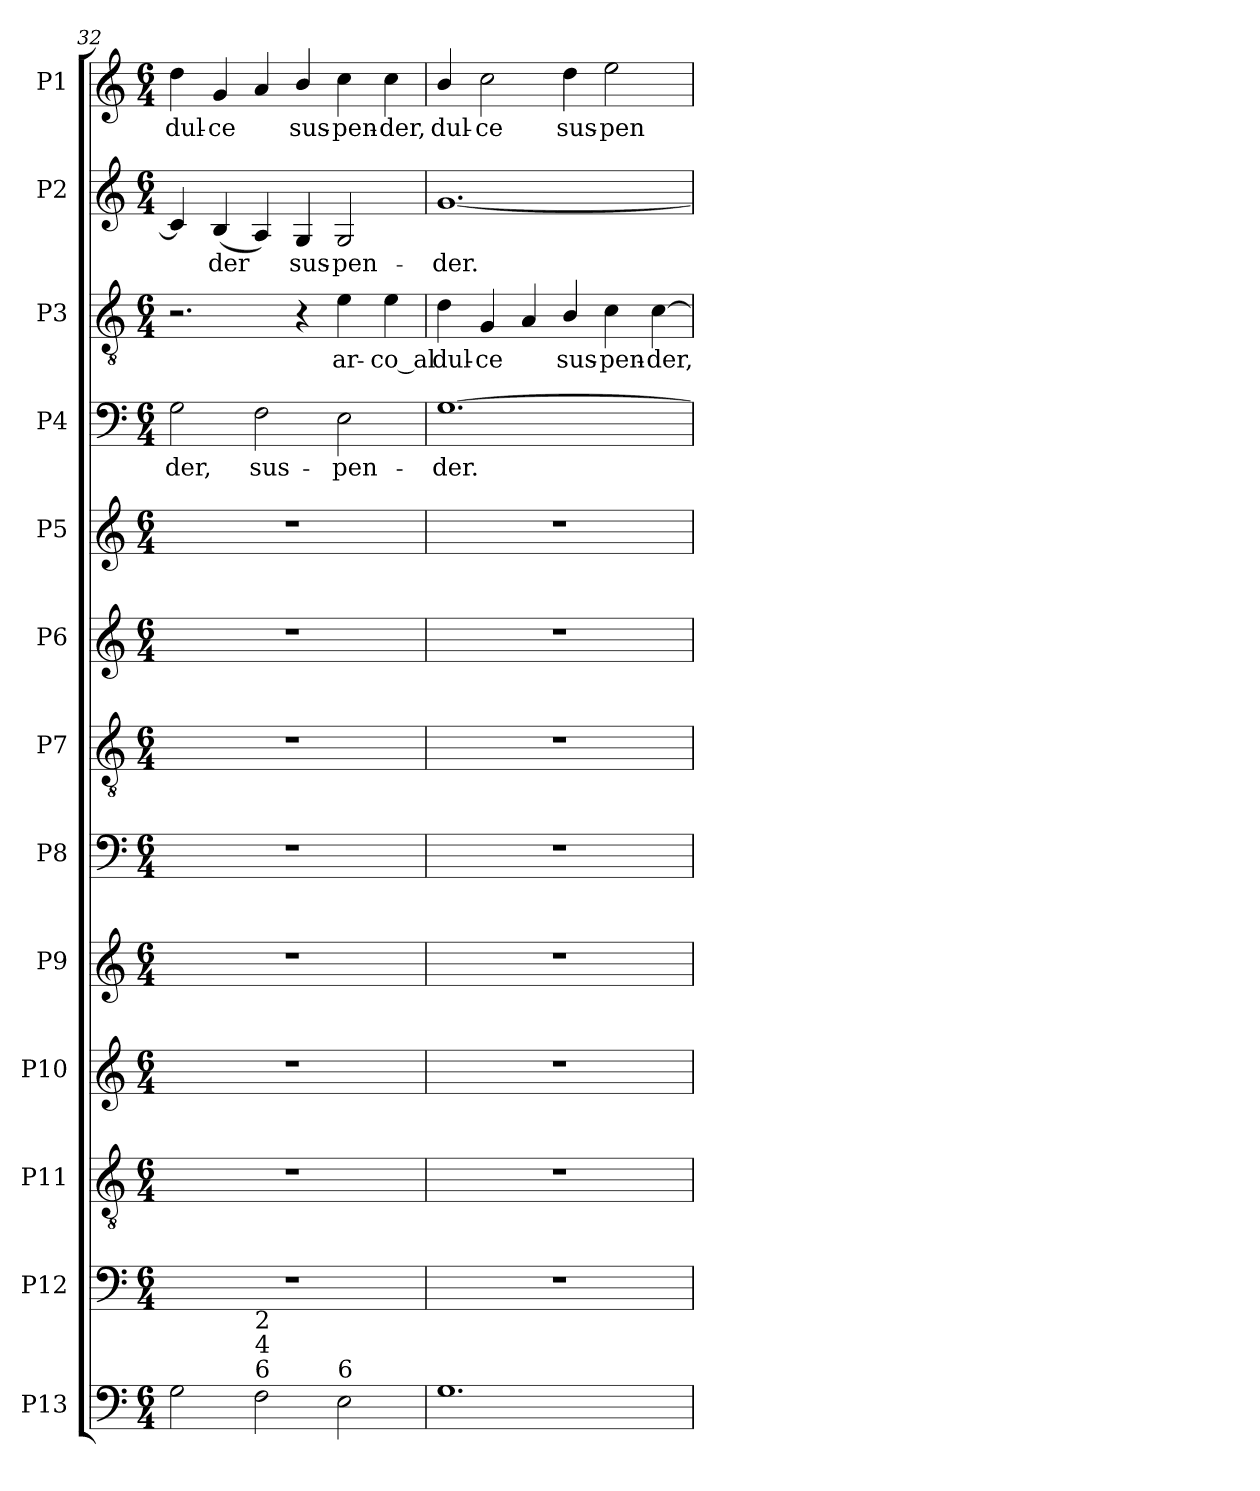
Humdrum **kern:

**kern	**kern	**kern	**kern	**kern	**kern	**kern	**kern	**kern	**kern	**text	**kern	**text	**kern	**text	**kern	**text
*part13	*part12	*part11	*part10	*part9	*part8	*part7	*part6	*part5	*part4	*part4	*part3	*part3	*part2	*part2	*part1	*part1
*staff13	*staff12	*staff11	*staff10	*staff9	*staff8	*staff7	*staff6	*staff5	*staff4	*staff4	*staff3	*staff3	*staff2	*staff2	*staff1	*staff1
*I"P13	*I"P12	*I"P11	*I"P10	*I"P9	*I"P8	*I"P7	*I"P6	*I"P5	*I"P4	*	*I"P3	*	*I"P2	*	*I"P1	*
*clefF4	*clefF4	*clefGv2	*clefG2	*clefG2	*clefF4	*clefGv2	*clefG2	*clefG2	*clefF4	*	*clefGv2	*	*clefG2	*	*clefG2	*
*	*	*ITrd7c12	*	*	*	*ITrd7c12	*	*	*	*	*ITrd7c12	*	*	*	*	*
*k[]	*k[]	*k[]	*k[]	*k[]	*k[]	*k[]	*k[]	*k[]	*k[]	*	*k[]	*	*k[]	*	*k[]	*
*C:	*C:	*C:	*C:	*C:	*C:	*C:	*C:	*C:	*C:	*	*C:	*	*C:	*	*C:	*
*M6/4	*M6/4	*M6/4	*M6/4	*M6/4	*M6/4	*M6/4	*M6/4	*M6/4	*M6/4	*	*M6/4	*	*M6/4	*	*M6/4	*
=32	=32	=32	=32	=32	=32	=32	=32	=32	=32	=32	=32	=32	=32	=32	=32	=32
!	!LO:N:vis=1	!LO:N:vis=1	!LO:N:vis=1	!LO:N:vis=1	!LO:N:vis=1	!LO:N:vis=1	!LO:N:vis=1	!LO:N:vis=1	!	!	!	!	!	!	!	!
!	!	!	!	!	!	!	!	!	!	!LO:LY:b:color=#000000	!	!	!	!	!	!
!	!	!	!	!	!	!	!	!	!	!	!	!	!	!	!	!LO:LY:b:color=#000000
2Gi\	1.r	1.r	1.r	1.r	1.r	1.r	1.r	1.r	2Gi\	-der,	2.r	.	4ci/]	.	4ddi\	dul-
!	!	!	!	!	!	!	!	!	!	!	!	!	!	!LO:LY:b:color=#000000	!	!
!	!	!	!	!	!	!	!	!	!	!	!	!	!	!	!	!LO:LY:b:color=#000000
.	.	.	.	.	.	.	.	.	.	.	.	.	(4Bi/	-der	4gi/	-ce
!LO:TX:a:t=6	!	!	!	!	!	!	!	!	!	!	!	!	!	!	!	!
!LO:TX:t=4	!	!	!	!	!	!	!	!	!	!	!	!	!	!	!	!
!LO:TX:t=2	!	!	!	!	!	!	!	!	!	!	!	!	!	!	!	!
!	!	!	!	!	!	!	!	!	!	!LO:LY:b:color=#000000	!	!	!	!	!	!
2Fi\	.	.	.	.	.	.	.	.	2Fi\	sus-	.	.	4Ai/)	.	4ai/	.
!	!	!	!	!	!	!	!	!	!	!	!	!	!	!LO:LY:b:color=#000000	!	!
!	!	!	!	!	!	!	!	!	!	!	!	!	!	!	!	!LO:LY:b:color=#000000
.	.	.	.	.	.	.	.	.	.	.	4r	.	4Gi/	sus-	4bi/	sus-
!	!	!	!	!	!	!	!	!	!	!LO:LY:b:color=#000000	!	!	!	!	!	!
!	!	!	!	!	!	!	!	!	!	!	!	!LO:LY:b:color=#000000	!	!	!	!
!	!	!	!	!	!	!	!	!	!	!	!	!	!	!LO:LY:b:color=#000000	!	!
!LO:TX:a:t=6	!	!	!	!	!	!	!	!	!	!	!	!	!	!	!	!
!	!	!	!	!	!	!	!	!	!	!	!	!	!	!	!	!LO:LY:b:color=#000000
2Ei\	.	.	.	.	.	.	.	.	2Ei\	-pen-	4Ei\	ar-	2Gi/	-pen-	4cci\	-pen-
!	!	!	!	!	!	!	!	!	!	!	!	!LO:LY:b:color=#000000	!	!	!	!
!	!	!	!	!	!	!	!	!	!	!	!	!	!	!	!	!LO:LY:b:color=#000000
.	.	.	.	.	.	.	.	.	.	.	4Ei\	-co_al	.	.	4cci\	-der,
!!LO:PB:g=z
=33	=33	=33	=33	=33	=33	=33	=33	=33	=33	=33	=33	=33	=33	=33	=33	=33
!	!LO:N:vis=1	!LO:N:vis=1	!LO:N:vis=1	!LO:N:vis=1	!LO:N:vis=1	!LO:N:vis=1	!LO:N:vis=1	!LO:N:vis=1	!	!	!	!	!	!	!	!
!	!	!	!	!	!	!	!	!	!	!LO:LY:b:color=#000000	!	!	!	!	!	!
!	!	!	!	!	!	!	!	!	!	!	!	!LO:LY:b:color=#000000	!	!	!	!
!	!	!	!	!	!	!	!	!	!	!	!	!	!	!LO:LY:b:color=#000000	!	!
!	!	!	!	!	!	!	!	!	!	!	!	!	!	!	!	!LO:LY:b:color=#000000
1.Gi	1.r	1.r	1.r	1.r	1.r	1.r	1.r	1.r	[1.Gi	-der.	4Di\	dul-	[1.gi	-der.	4bi/	dul-
!	!	!	!	!	!	!	!	!	!	!	!	!LO:LY:b:color=#000000	!	!	!	!
!	!	!	!	!	!	!	!	!	!	!	!	!	!	!	!	!LO:LY:b:color=#000000
.	.	.	.	.	.	.	.	.	.	.	4GGi/	-ce	.	.	2cci\	-ce
.	.	.	.	.	.	.	.	.	.	.	4AAi/	.	.	.	.	.
!	!	!	!	!	!	!	!	!	!	!	!	!LO:LY:b:color=#000000	!	!	!	!
!	!	!	!	!	!	!	!	!	!	!	!	!	!	!	!	!LO:LY:b:color=#000000
.	.	.	.	.	.	.	.	.	.	.	4BBi/	sus-	.	.	4ddi\	sus-
!	!	!	!	!	!	!	!	!	!	!	!	!LO:LY:b:color=#000000	!	!	!	!
!	!	!	!	!	!	!	!	!	!	!	!	!	!	!	!	!LO:LY:b:color=#000000
.	.	.	.	.	.	.	.	.	.	.	4Ci\	-pen-	.	.	2eei\	-pen-
!	!	!	!	!	!	!	!	!	!	!	!	!LO:LY:b:color=#000000	!	!	!	!
.	.	.	.	.	.	.	.	.	.	.	[4Ci\	-der,	.	.	.	.
=	=	=	=	=	=	=	=	=	=	=	=	=	=	=	=	=
*-	*-	*-	*-	*-	*-	*-	*-	*-	*-	*-	*-	*-	*-	*-	*-	*-
